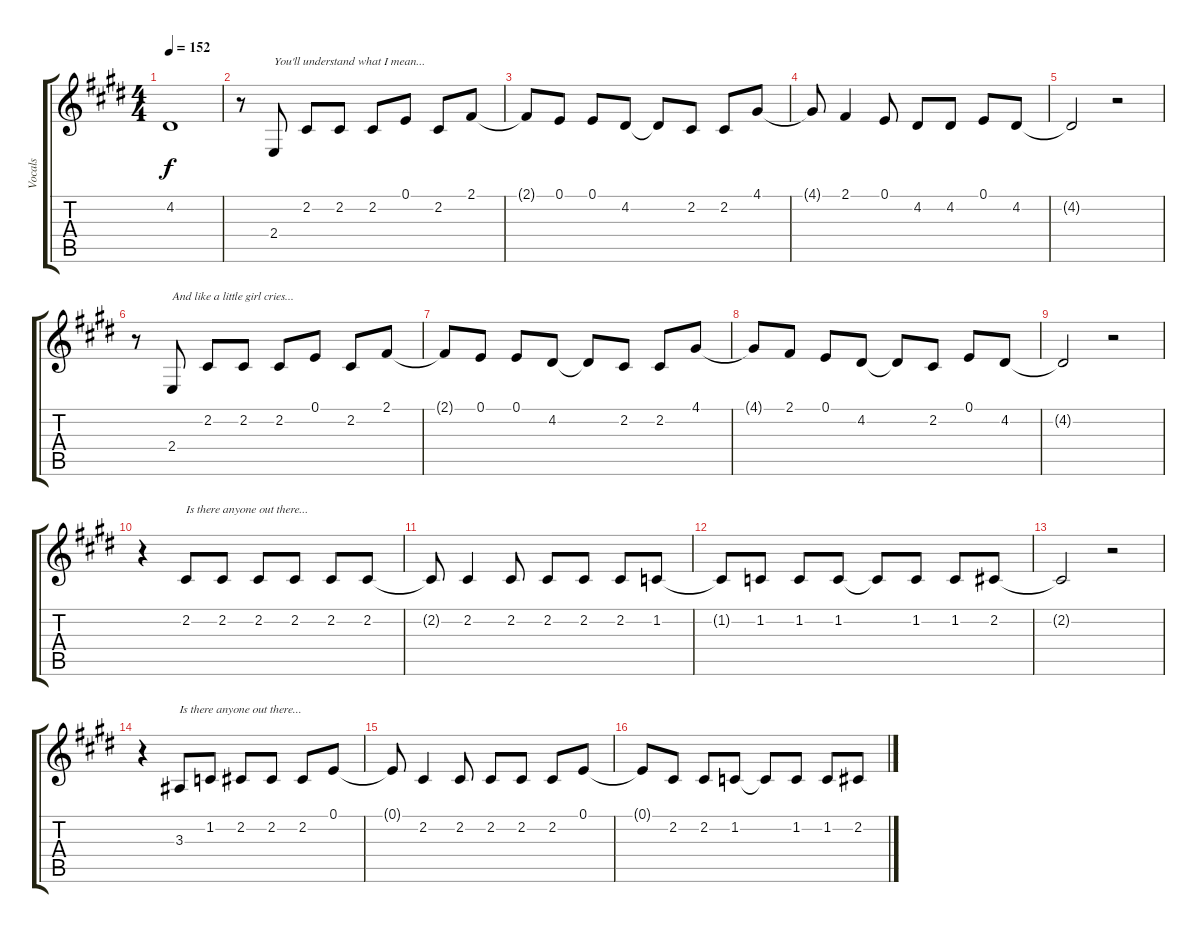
\track ("Vocals" "Vocals") {instrument lead6voice}
\staff {score tabs}
\tuning (E4 B3 G3 D3 A2 E2) {hide}
\ts (4 4)
\tempo 152
\clef g2
\ks c#minor
4.2{t}.1{dy f} |
r.8 2.4.8{txt "You'll understand what I mean..."} 2.2.8 2.2.8 2.2.8 0.1.8 2.2.8 2.1.8 |
2.1{t}.8 0.1.8 0.1.8 4.2.8 4.2{t}.8 2.2.8 2.2.8 4.1.8 |
4.1{t}.8 2.1.4 0.1.8 4.2.8 4.2.8 0.1.8 4.2.8 |
4.2{t}.2 r.2 |
r.8 2.4.8{txt "And like a little girl cries..."} 2.2.8 2.2.8 2.2.8 0.1.8 2.2.8 2.1.8 |
2.1{t}.8 0.1.8 0.1.8 4.2.8 4.2{t}.8 2.2.8 2.2.8 4.1.8 |
4.1{t}.8 2.1.8 0.1.8 4.2.8 4.2{t}.8 2.2.8 0.1.8 4.2.8 |
4.2{t}.2 r.2 |
r.4 2.2.8{txt "Is there anyone out there..."} 2.2.8 2.2.8 2.2.8 2.2.8 2.2.8 |
2.2{t}.8 2.2.4 2.2.8 2.2.8 2.2.8 2.2.8 1.2.8 |
1.2{t}.8 1.2.8 1.2.8 1.2.8 1.2{t}.8 1.2.8 1.2.8 2.2.8 |
2.2{t}.2 r.2 |
r.4 3.3.8{txt "Is there anyone out there..."} 1.2.8 2.2.8 2.2.8 2.2.8 0.1.8 |
0.1{t}.8 2.2.4 2.2.8 2.2.8 2.2.8 2.2.8 0.1.8 |
0.1{t}.8 2.2.8 2.2.8 1.2.8 1.2{t}.8 1.2.8 1.2.8 2.2.8
